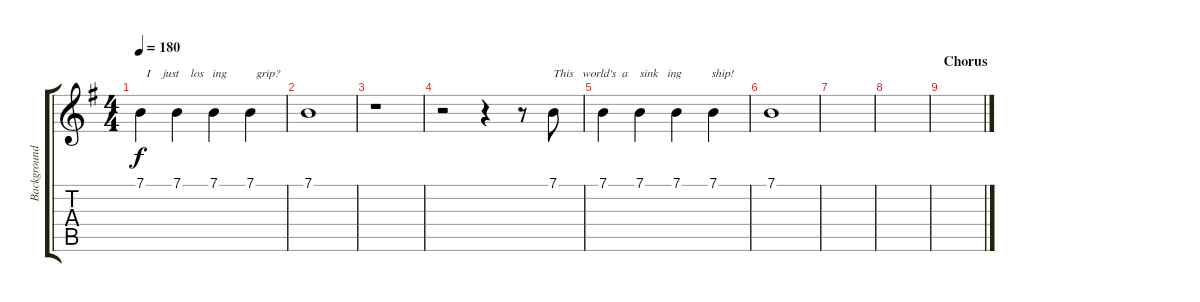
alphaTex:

\track ("Background Vocal" "Background") {instrument tenorsax}
\staff {score tabs}
\tuning (E4 B3 G3 D3 A2 E2) {hide}
\ts (4 4)
\tempo 180
\clef g2
\ks g
7.1.4{txt "  I    just    los   ing          grip?" dy f} 7.1.4 7.1.4 7.1.4 |
7.1.1 |
r.1 |
r.2 r.4 r.8 7.1.8{txt "This   world's  a    sink   ing          ship!"} |
7.1.4 7.1.4 7.1.4 7.1.4 |
7.1.1 |
|
|
\section ("" "Chorus")
